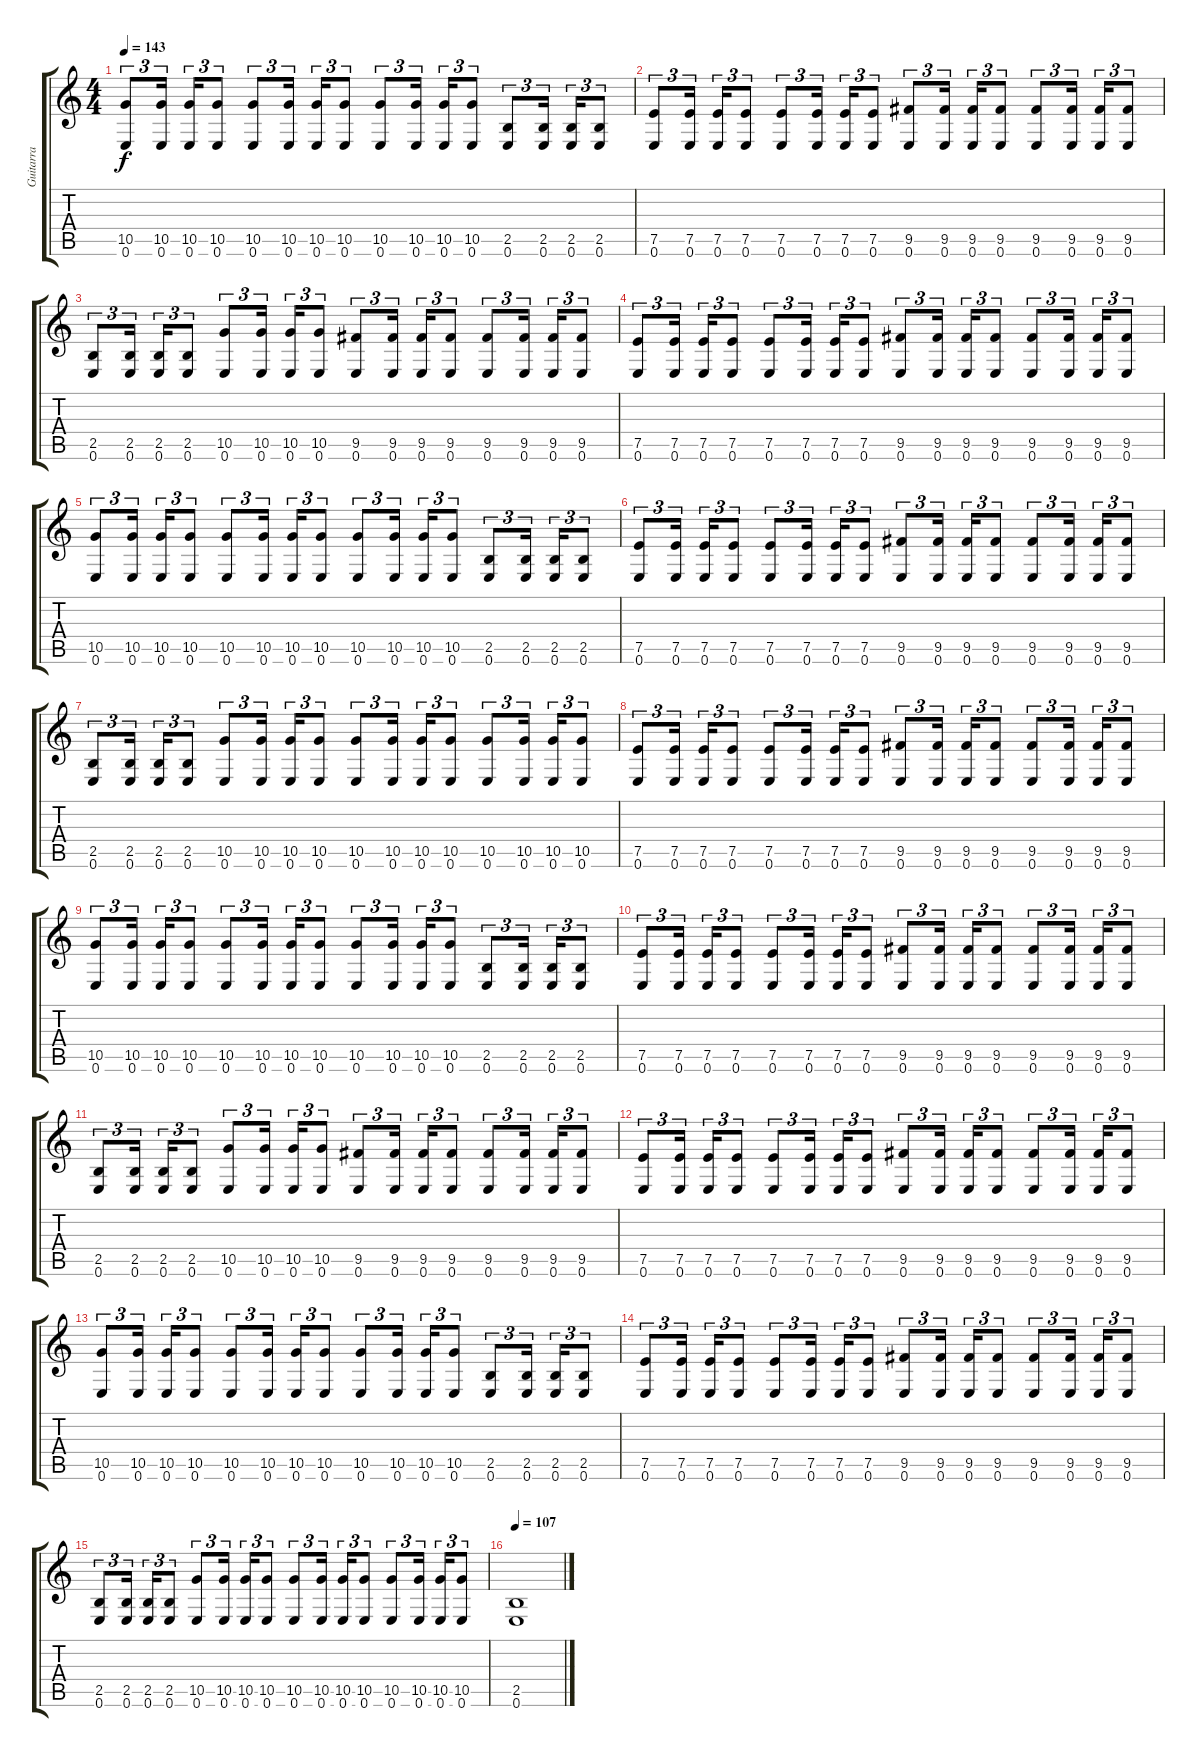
\track ("Guitarra" "Guitarra") {instrument distortionguitar}
\staff {score tabs}
\tuning (E4 B3 G3 D3 A2 E2) {hide}
\ts (4 4)
\tempo 143
\clef g2
\ks c
(10.5 0.6).8{tu (3 2) dy f} (10.5 0.6).16{tu (3 2)} (10.5 0.6).16{tu (3 2)} (10.5 0.6).8{tu (3 2)} (10.5 0.6).8{tu (3 2)} (10.5 0.6).16{tu (3 2)} (10.5 0.6).16{tu (3 2)} (10.5 0.6).8{tu (3 2)} (10.5 0.6).8{tu (3 2)} (10.5 0.6).16{tu (3 2)} (10.5 0.6).16{tu (3 2)} (10.5 0.6).8{tu (3 2)} (2.5 0.6).8{tu (3 2)} (2.5 0.6).16{tu (3 2)} (2.5 0.6).16{tu (3 2)} (2.5 0.6).8{tu (3 2)} |
(7.5 0.6).8{tu (3 2)} (7.5 0.6).16{tu (3 2)} (7.5 0.6).16{tu (3 2)} (7.5 0.6).8{tu (3 2)} (7.5 0.6).8{tu (3 2)} (7.5 0.6).16{tu (3 2)} (7.5 0.6).16{tu (3 2)} (7.5 0.6).8{tu (3 2)} (9.5 0.6).8{tu (3 2)} (9.5 0.6).16{tu (3 2)} (9.5 0.6).16{tu (3 2)} (9.5 0.6).8{tu (3 2)} (9.5 0.6).8{tu (3 2)} (9.5 0.6).16{tu (3 2)} (9.5 0.6).16{tu (3 2)} (9.5 0.6).8{tu (3 2)} |
(2.5 0.6).8{tu (3 2)} (2.5 0.6).16{tu (3 2)} (2.5 0.6).16{tu (3 2)} (2.5 0.6).8{tu (3 2)} (10.5 0.6).8{tu (3 2)} (10.5 0.6).16{tu (3 2)} (10.5 0.6).16{tu (3 2)} (10.5 0.6).8{tu (3 2)} (9.5 0.6).8{tu (3 2)} (9.5 0.6).16{tu (3 2)} (9.5 0.6).16{tu (3 2)} (9.5 0.6).8{tu (3 2)} (9.5 0.6).8{tu (3 2)} (9.5 0.6).16{tu (3 2)} (9.5 0.6).16{tu (3 2)} (9.5 0.6).8{tu (3 2)} |
(7.5 0.6).8{tu (3 2)} (7.5 0.6).16{tu (3 2)} (7.5 0.6).16{tu (3 2)} (7.5 0.6).8{tu (3 2)} (7.5 0.6).8{tu (3 2)} (7.5 0.6).16{tu (3 2)} (7.5 0.6).16{tu (3 2)} (7.5 0.6).8{tu (3 2)} (9.5 0.6).8{tu (3 2)} (9.5 0.6).16{tu (3 2)} (9.5 0.6).16{tu (3 2)} (9.5 0.6).8{tu (3 2)} (9.5 0.6).8{tu (3 2)} (9.5 0.6).16{tu (3 2)} (9.5 0.6).16{tu (3 2)} (9.5 0.6).8{tu (3 2)} |
(10.5 0.6).8{tu (3 2)} (10.5 0.6).16{tu (3 2)} (10.5 0.6).16{tu (3 2)} (10.5 0.6).8{tu (3 2)} (10.5 0.6).8{tu (3 2)} (10.5 0.6).16{tu (3 2)} (10.5 0.6).16{tu (3 2)} (10.5 0.6).8{tu (3 2)} (10.5 0.6).8{tu (3 2)} (10.5 0.6).16{tu (3 2)} (10.5 0.6).16{tu (3 2)} (10.5 0.6).8{tu (3 2)} (2.5 0.6).8{tu (3 2)} (2.5 0.6).16{tu (3 2)} (2.5 0.6).16{tu (3 2)} (2.5 0.6).8{tu (3 2)} |
(7.5 0.6).8{tu (3 2)} (7.5 0.6).16{tu (3 2)} (7.5 0.6).16{tu (3 2)} (7.5 0.6).8{tu (3 2)} (7.5 0.6).8{tu (3 2)} (7.5 0.6).16{tu (3 2)} (7.5 0.6).16{tu (3 2)} (7.5 0.6).8{tu (3 2)} (9.5 0.6).8{tu (3 2)} (9.5 0.6).16{tu (3 2)} (9.5 0.6).16{tu (3 2)} (9.5 0.6).8{tu (3 2)} (9.5 0.6).8{tu (3 2)} (9.5 0.6).16{tu (3 2)} (9.5 0.6).16{tu (3 2)} (9.5 0.6).8{tu (3 2)} |
(2.5 0.6).8{tu (3 2)} (2.5 0.6).16{tu (3 2)} (2.5 0.6).16{tu (3 2)} (2.5 0.6).8{tu (3 2)} (10.5 0.6).8{tu (3 2)} (10.5 0.6).16{tu (3 2)} (10.5 0.6).16{tu (3 2)} (10.5 0.6).8{tu (3 2)} (10.5 0.6).8{tu (3 2)} (10.5 0.6).16{tu (3 2)} (10.5 0.6).16{tu (3 2)} (10.5 0.6).8{tu (3 2)} (10.5 0.6).8{tu (3 2)} (10.5 0.6).16{tu (3 2)} (10.5 0.6).16{tu (3 2)} (10.5 0.6).8{tu (3 2)} |
(7.5 0.6).8{tu (3 2)} (7.5 0.6).16{tu (3 2)} (7.5 0.6).16{tu (3 2)} (7.5 0.6).8{tu (3 2)} (7.5 0.6).8{tu (3 2)} (7.5 0.6).16{tu (3 2)} (7.5 0.6).16{tu (3 2)} (7.5 0.6).8{tu (3 2)} (9.5 0.6).8{tu (3 2)} (9.5 0.6).16{tu (3 2)} (9.5 0.6).16{tu (3 2)} (9.5 0.6).8{tu (3 2)} (9.5 0.6).8{tu (3 2)} (9.5 0.6).16{tu (3 2)} (9.5 0.6).16{tu (3 2)} (9.5 0.6).8{tu (3 2)} |
(10.5 0.6).8{tu (3 2)} (10.5 0.6).16{tu (3 2)} (10.5 0.6).16{tu (3 2)} (10.5 0.6).8{tu (3 2)} (10.5 0.6).8{tu (3 2)} (10.5 0.6).16{tu (3 2)} (10.5 0.6).16{tu (3 2)} (10.5 0.6).8{tu (3 2)} (10.5 0.6).8{tu (3 2)} (10.5 0.6).16{tu (3 2)} (10.5 0.6).16{tu (3 2)} (10.5 0.6).8{tu (3 2)} (2.5 0.6).8{tu (3 2)} (2.5 0.6).16{tu (3 2)} (2.5 0.6).16{tu (3 2)} (2.5 0.6).8{tu (3 2)} |
(7.5 0.6).8{tu (3 2)} (7.5 0.6).16{tu (3 2)} (7.5 0.6).16{tu (3 2)} (7.5 0.6).8{tu (3 2)} (7.5 0.6).8{tu (3 2)} (7.5 0.6).16{tu (3 2)} (7.5 0.6).16{tu (3 2)} (7.5 0.6).8{tu (3 2)} (9.5 0.6).8{tu (3 2)} (9.5 0.6).16{tu (3 2)} (9.5 0.6).16{tu (3 2)} (9.5 0.6).8{tu (3 2)} (9.5 0.6).8{tu (3 2)} (9.5 0.6).16{tu (3 2)} (9.5 0.6).16{tu (3 2)} (9.5 0.6).8{tu (3 2)} |
(2.5 0.6).8{tu (3 2)} (2.5 0.6).16{tu (3 2)} (2.5 0.6).16{tu (3 2)} (2.5 0.6).8{tu (3 2)} (10.5 0.6).8{tu (3 2)} (10.5 0.6).16{tu (3 2)} (10.5 0.6).16{tu (3 2)} (10.5 0.6).8{tu (3 2)} (9.5 0.6).8{tu (3 2)} (9.5 0.6).16{tu (3 2)} (9.5 0.6).16{tu (3 2)} (9.5 0.6).8{tu (3 2)} (9.5 0.6).8{tu (3 2)} (9.5 0.6).16{tu (3 2)} (9.5 0.6).16{tu (3 2)} (9.5 0.6).8{tu (3 2)} |
(7.5 0.6).8{tu (3 2)} (7.5 0.6).16{tu (3 2)} (7.5 0.6).16{tu (3 2)} (7.5 0.6).8{tu (3 2)} (7.5 0.6).8{tu (3 2)} (7.5 0.6).16{tu (3 2)} (7.5 0.6).16{tu (3 2)} (7.5 0.6).8{tu (3 2)} (9.5 0.6).8{tu (3 2)} (9.5 0.6).16{tu (3 2)} (9.5 0.6).16{tu (3 2)} (9.5 0.6).8{tu (3 2)} (9.5 0.6).8{tu (3 2)} (9.5 0.6).16{tu (3 2)} (9.5 0.6).16{tu (3 2)} (9.5 0.6).8{tu (3 2)} |
(10.5 0.6).8{tu (3 2)} (10.5 0.6).16{tu (3 2)} (10.5 0.6).16{tu (3 2)} (10.5 0.6).8{tu (3 2)} (10.5 0.6).8{tu (3 2)} (10.5 0.6).16{tu (3 2)} (10.5 0.6).16{tu (3 2)} (10.5 0.6).8{tu (3 2)} (10.5 0.6).8{tu (3 2)} (10.5 0.6).16{tu (3 2)} (10.5 0.6).16{tu (3 2)} (10.5 0.6).8{tu (3 2)} (2.5 0.6).8{tu (3 2)} (2.5 0.6).16{tu (3 2)} (2.5 0.6).16{tu (3 2)} (2.5 0.6).8{tu (3 2)} |
(7.5 0.6).8{tu (3 2)} (7.5 0.6).16{tu (3 2)} (7.5 0.6).16{tu (3 2)} (7.5 0.6).8{tu (3 2)} (7.5 0.6).8{tu (3 2)} (7.5 0.6).16{tu (3 2)} (7.5 0.6).16{tu (3 2)} (7.5 0.6).8{tu (3 2)} (9.5 0.6).8{tu (3 2)} (9.5 0.6).16{tu (3 2)} (9.5 0.6).16{tu (3 2)} (9.5 0.6).8{tu (3 2)} (9.5 0.6).8{tu (3 2)} (9.5 0.6).16{tu (3 2)} (9.5 0.6).16{tu (3 2)} (9.5 0.6).8{tu (3 2)} |
(2.5 0.6).8{tu (3 2)} (2.5 0.6).16{tu (3 2)} (2.5 0.6).16{tu (3 2)} (2.5 0.6).8{tu (3 2)} (10.5 0.6).8{tu (3 2)} (10.5 0.6).16{tu (3 2)} (10.5 0.6).16{tu (3 2)} (10.5 0.6).8{tu (3 2)} (10.5 0.6).8{tu (3 2)} (10.5 0.6).16{tu (3 2)} (10.5 0.6).16{tu (3 2)} (10.5 0.6).8{tu (3 2)} (10.5 0.6).8{tu (3 2)} (10.5 0.6).16{tu (3 2)} (10.5 0.6).16{tu (3 2)} (10.5 0.6).8{tu (3 2)} |
\tempo 107
(2.5 0.6).1{volume 0}
